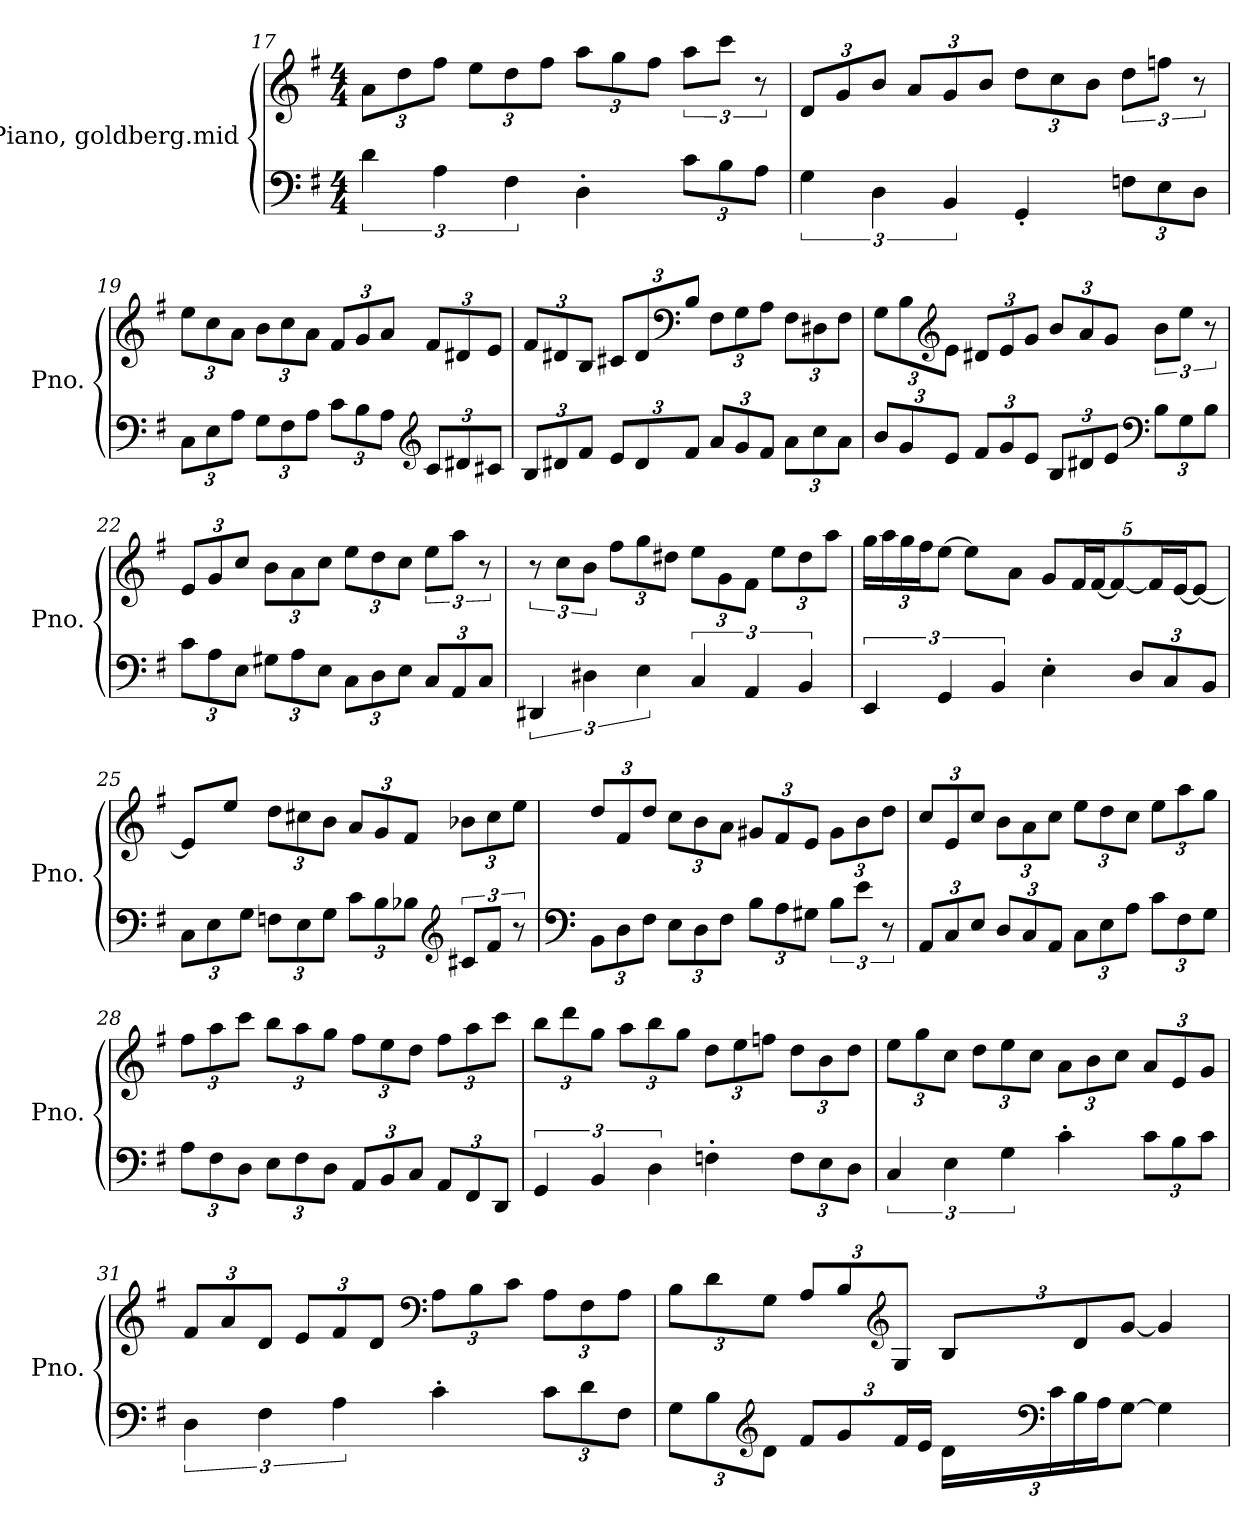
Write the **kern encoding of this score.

**kern	**kern
*part2	*part1
*staff2	*staff1
*I"Piano, goldberg.mid	*I"Piano, goldberg.mid
*I'Pno.	*I'Pno.
!!LO:PB:g=z
*clefF4	*clefG2
*k[f#]	*k[f#]
*M4/4	*M4/4
*	*Xbrackettup
=17	=17
6d\	12a\L
.	12dd\
6A\	12ff#\J
.	12ee\L
6F#\	12dd\
.	12ff#\J
4D'\	12aa\L
.	12gg\
.	12ff#\J
*Xbrackettup	*brackettup
12c\L	12aa\L
12B\	12ccc\J
12A\J	12r
=18	=18
*brackettup	*Xbrackettup
6G\	12d/L
.	12g/
6D\	12b/J
.	12a/L
6BB/	12g/
.	12b/J
4GG'/	12dd\L
.	12cc\
.	12b\J
*Xbrackettup	*brackettup
12Fn\L	12dd\L
12E\	12ffn\J
12D\J	12r
=19	=19
*	*Xbrackettup
12C\L	12ee\L
12E\	12cc\
12A\J	12a\J
12G\L	12b\L
12F#\	12cc\
12A\J	12a\J
12c\L	12f#/L
12B\	12g/
12A\J	12a/J
*clefG2	*
12c/L	12f#/L
12d#X/	12d#X/
12c#X/J	12e/J
!!LO:LB:g=z
=20	=20
12B/L	12f#/L
12d#X/	12d#X/
12f#/J	12B/J
12e/L	12c#X/L
12d#/	12d#/
*	*clefF4
12f#/J	12B/J
12a/L	12F#\L
12g/	12G\
12f#/J	12A\J
12a\L	12F#\L
12cc\	12D#X\
12a\J	12F#\J
=21	=21
12b/L	12G\L
12g/	12B\
*	*clefG2
12e/J	12e\J
12f#/L	12d#X/L
12g/	12e/
12e/J	12g/J
12B/L	12b/L
12d#X/	12a/
12e/J	12g/J
*clefF4	*
*	*brackettup
12B\L	12b\L
12G\	12ee\J
12B\J	12r
!!LO:LB:g=z
=22	=22
*	*Xbrackettup
12c\L	12e/L
12A\	12g/
12E\J	12cc/J
12G#X\L	12b\L
12A\	12a\
12E\J	12cc\J
12C\L	12ee\L
12D\	12dd\
12E\J	12cc\J
*	*brackettup
12C/L	12ee\L
12AA/	12aa\J
12C/J	12r
=23	=23
*brackettup	*
6DD#X/	12r
.	12cc\L
6D#X\	12b\J
*	*Xbrackettup
.	12ff#\L
6E\	12gg\
.	12dd#X\J
6C/	12ee\L
.	12g\
6AA/	12f#\J
.	12ee\L
6BB/	12dd#\
.	12aa\J
=24	=24
6EE/	24gg\LL
.	24aa\
.	24gg\
.	24ff#\J
6GG/	[12ee\J
.	8ee\L]
6BB/	.
.	8a\J
4E'\	10g/L
.	20f#/L
.	[20f#/J
.	10f#/_
*Xbrackettup	*
12D/L	.
.	20f#/L]
12C/	.
.	[20e/J
.	10e/J_
12BB/J	.
!!LO:LB:g=z
=25	=25
12C\L	8e/L]
12E\	.
.	8ee/J
12G\J	.
12Fn\L	12dd\L
12E\	12cc#X\
12G\J	12b\J
12c\L	12a/L
12B\	12g/
12B-X\J	12f#/J
*clefG2	*
*brackettup	*
12c#X/L	12b-X\L
12f#/J	12cc#\
12r	12ee\J
=26	=26
*clefF4	*
*Xbrackettup	*
12BB\L	12dd/L
12D\	12f#/
12F#\J	12dd/J
12E\L	12cc\L
12D\	12b\
12F#\J	12a\J
12B\L	12g#X/L
12A\	12f#/
12G#X\J	12e/J
*brackettup	*
12B\L	12g#\L
12e\J	12b\
12r	12dd\J
=27	=27
*Xbrackettup	*
12AA/L	12cc/L
12C/	12e/
12E/J	12cc/J
12D/L	12b\L
12C/	12a\
12AA/J	12cc\J
12C\L	12ee\L
12E\	12dd\
12A\J	12cc\J
12c\L	12ee\L
12F#\	12aa\
12G\J	12gg\J
!!LO:LB:g=z
=28	=28
12A\L	12ff#\L
12F#\	12aa\
12D\J	12ccc\J
12E\L	12bb\L
12F#\	12aa\
12D\J	12gg\J
12AA/L	12ff#\L
12BB/	12ee\
12C/J	12dd\J
12AA/L	12ff#\L
12FF#/	12aa\
12DD/J	12ccc\J
=29	=29
*brackettup	*
6GG/	12bb\L
.	12ddd\
6BB/	12gg\J
.	12aa\L
6D\	12bb\
.	12gg\J
4Fn'\	12dd\L
.	12ee\
.	12ffn\J
*Xbrackettup	*
12F\L	12dd\L
12E\	12b\
12D\J	12dd\J
=30	=30
*brackettup	*
6C/	12ee\L
.	12gg\
6E\	12cc\J
.	12dd\L
6G\	12ee\
.	12cc\J
4c'\	12a\L
.	12b\
.	12cc\J
*Xbrackettup	*
12c\L	12a/L
12B\	12e/
12c\J	12g/J
!!LO:LB:g=z
=31	=31
*brackettup	*
6D\	12f#/L
.	12a/
6F#\	12d/J
.	12e/L
6A\	12f#/
.	12d/J
*	*clefF4
4c'\	12A\L
.	12B\
.	12c\J
*Xbrackettup	*
12c\L	12A\L
12d\	12F#\
12F#\J	12A\J
=32	=32
12G\L	12B\L
12B\	12d\
*clefG2	*
12d\J	12G\J
12f#/L	12A/L
12g/	12B/
*	*clefG2
24f#/L	12G/J
24e/JJ	.
24d\LL	12B/L
*clefF4	*
24c\	.
24B\	12d/
24A\J	.
[12G\J	[12g/J
4G\]	4g/]
=	=
*-	*-
